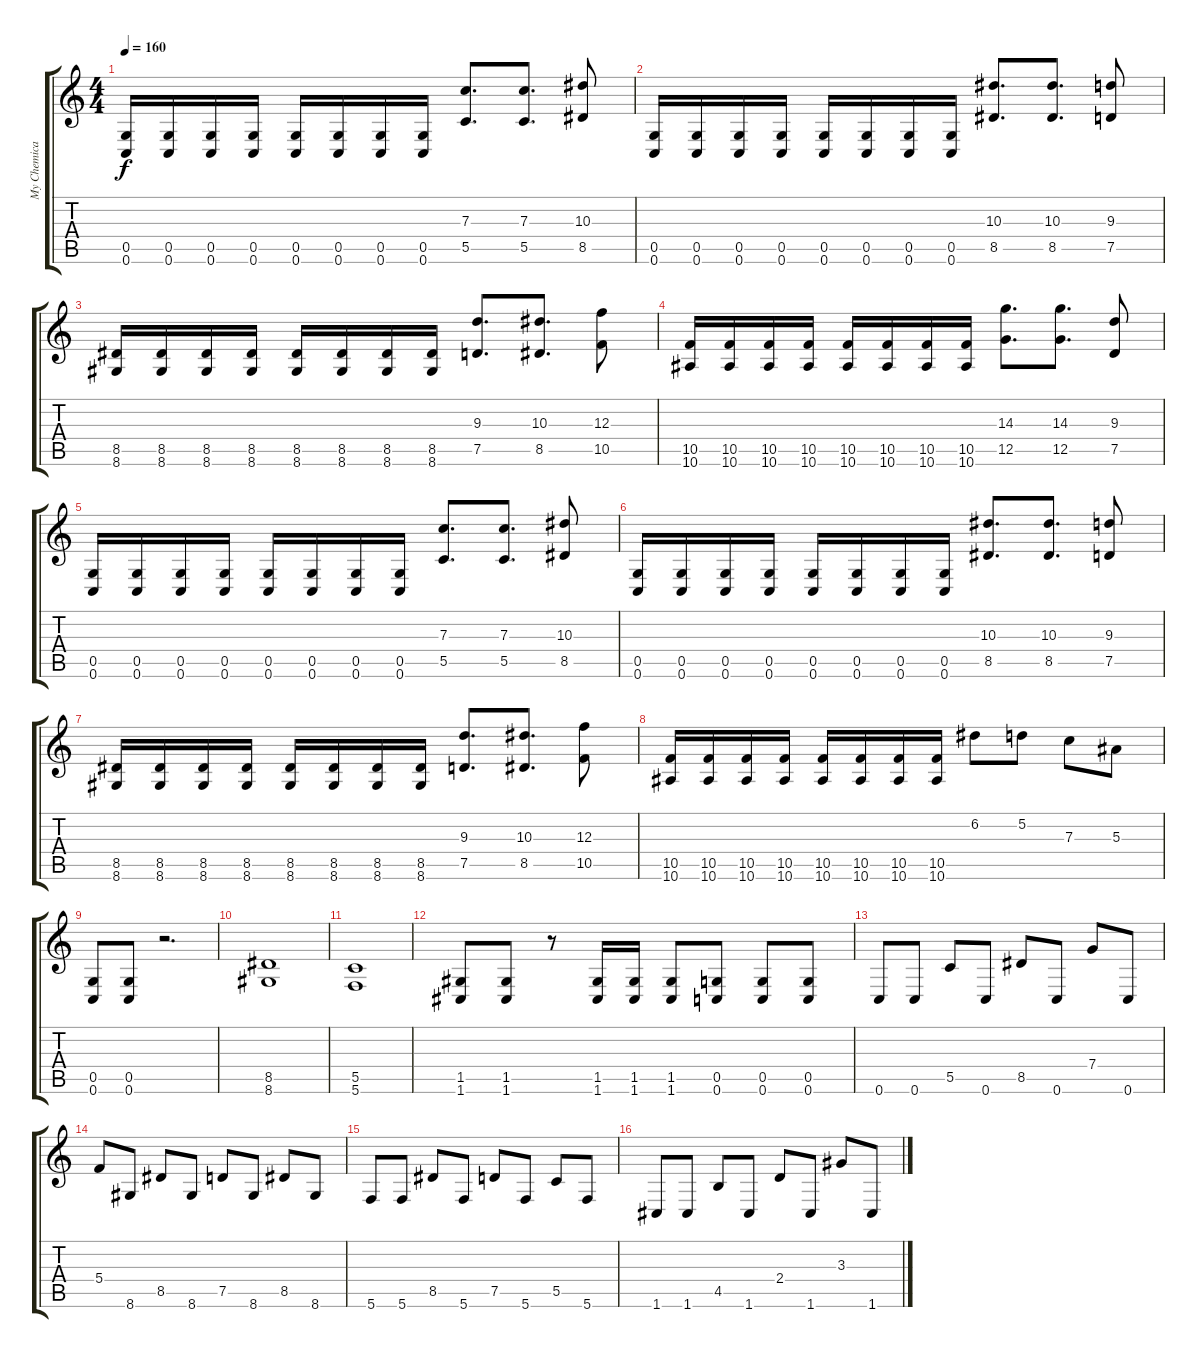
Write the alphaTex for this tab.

\track ("My Chemical Kevin" "My Chemica") {instrument overdrivenguitar}
\staff {score tabs}
\tuning (D4 A3 F3 C3 G2 C2) {hide}
\ts (4 4)
\tempo 160
\clef g2
\ks c
(0.5 0.6).16{dy f} (0.5 0.6).16 (0.5 0.6).16 (0.5 0.6).16 (0.5 0.6).16 (0.5 0.6).16 (0.5 0.6).16 (0.5 0.6).16 (7.3 5.5).8{d} (7.3 5.5).8{d} (10.3 8.5).8 |
(0.5 0.6).16 (0.5 0.6).16 (0.5 0.6).16 (0.5 0.6).16 (0.5 0.6).16 (0.5 0.6).16 (0.5 0.6).16 (0.5 0.6).16 (10.3 8.5).8{d} (10.3 8.5).8{d} (9.3 7.5).8 |
(8.5 8.6).16 (8.5 8.6).16 (8.5 8.6).16 (8.5 8.6).16 (8.5 8.6).16 (8.5 8.6).16 (8.5 8.6).16 (8.5 8.6).16 (9.3 7.5).8{d} (10.3 8.5).8{d} (12.3 10.5).8 |
(10.5 10.6).16 (10.5 10.6).16 (10.5 10.6).16 (10.5 10.6).16 (10.5 10.6).16 (10.5 10.6).16 (10.5 10.6).16 (10.5 10.6).16 (14.3 12.5).8{d} (14.3 12.5).8{d} (9.3 7.5).8 |
(0.5 0.6).16 (0.5 0.6).16 (0.5 0.6).16 (0.5 0.6).16 (0.5 0.6).16 (0.5 0.6).16 (0.5 0.6).16 (0.5 0.6).16 (7.3 5.5).8{d} (7.3 5.5).8{d} (10.3 8.5).8 |
(0.5 0.6).16 (0.5 0.6).16 (0.5 0.6).16 (0.5 0.6).16 (0.5 0.6).16 (0.5 0.6).16 (0.5 0.6).16 (0.5 0.6).16 (10.3 8.5).8{d} (10.3 8.5).8{d} (9.3 7.5).8 |
(8.5 8.6).16 (8.5 8.6).16 (8.5 8.6).16 (8.5 8.6).16 (8.5 8.6).16 (8.5 8.6).16 (8.5 8.6).16 (8.5 8.6).16 (9.3 7.5).8{d} (10.3 8.5).8{d} (12.3 10.5).8 |
(10.5 10.6).16 (10.5 10.6).16 (10.5 10.6).16 (10.5 10.6).16 (10.5 10.6).16 (10.5 10.6).16 (10.5 10.6).16 (10.5 10.6).16 6.2.8 5.2.8 7.3.8 5.3.8 |
(0.5 0.6).8 (0.5 0.6).8 r.2{d} |
(8.5 8.6).1 |
(5.5 5.6).1 |
(1.5 1.6).8 (1.5 1.6).8 r.8 (1.5 1.6).16 (1.5 1.6).16 (1.5 1.6).8 (0.5 0.6).8 (0.5 0.6).8 (0.5 0.6).8 |
0.6.8 0.6.8 5.5.8 0.6.8 8.5.8 0.6.8 7.4.8 0.6.8 |
5.4.8 8.6.8 8.5.8 8.6.8 7.5.8 8.6.8 8.5.8 8.6.8 |
5.6.8 5.6.8 8.5.8 5.6.8 7.5.8 5.6.8 5.5.8 5.6.8 |
1.6.8 1.6.8 4.5.8 1.6.8 2.4.8 1.6.8 3.3.8 1.6.8
